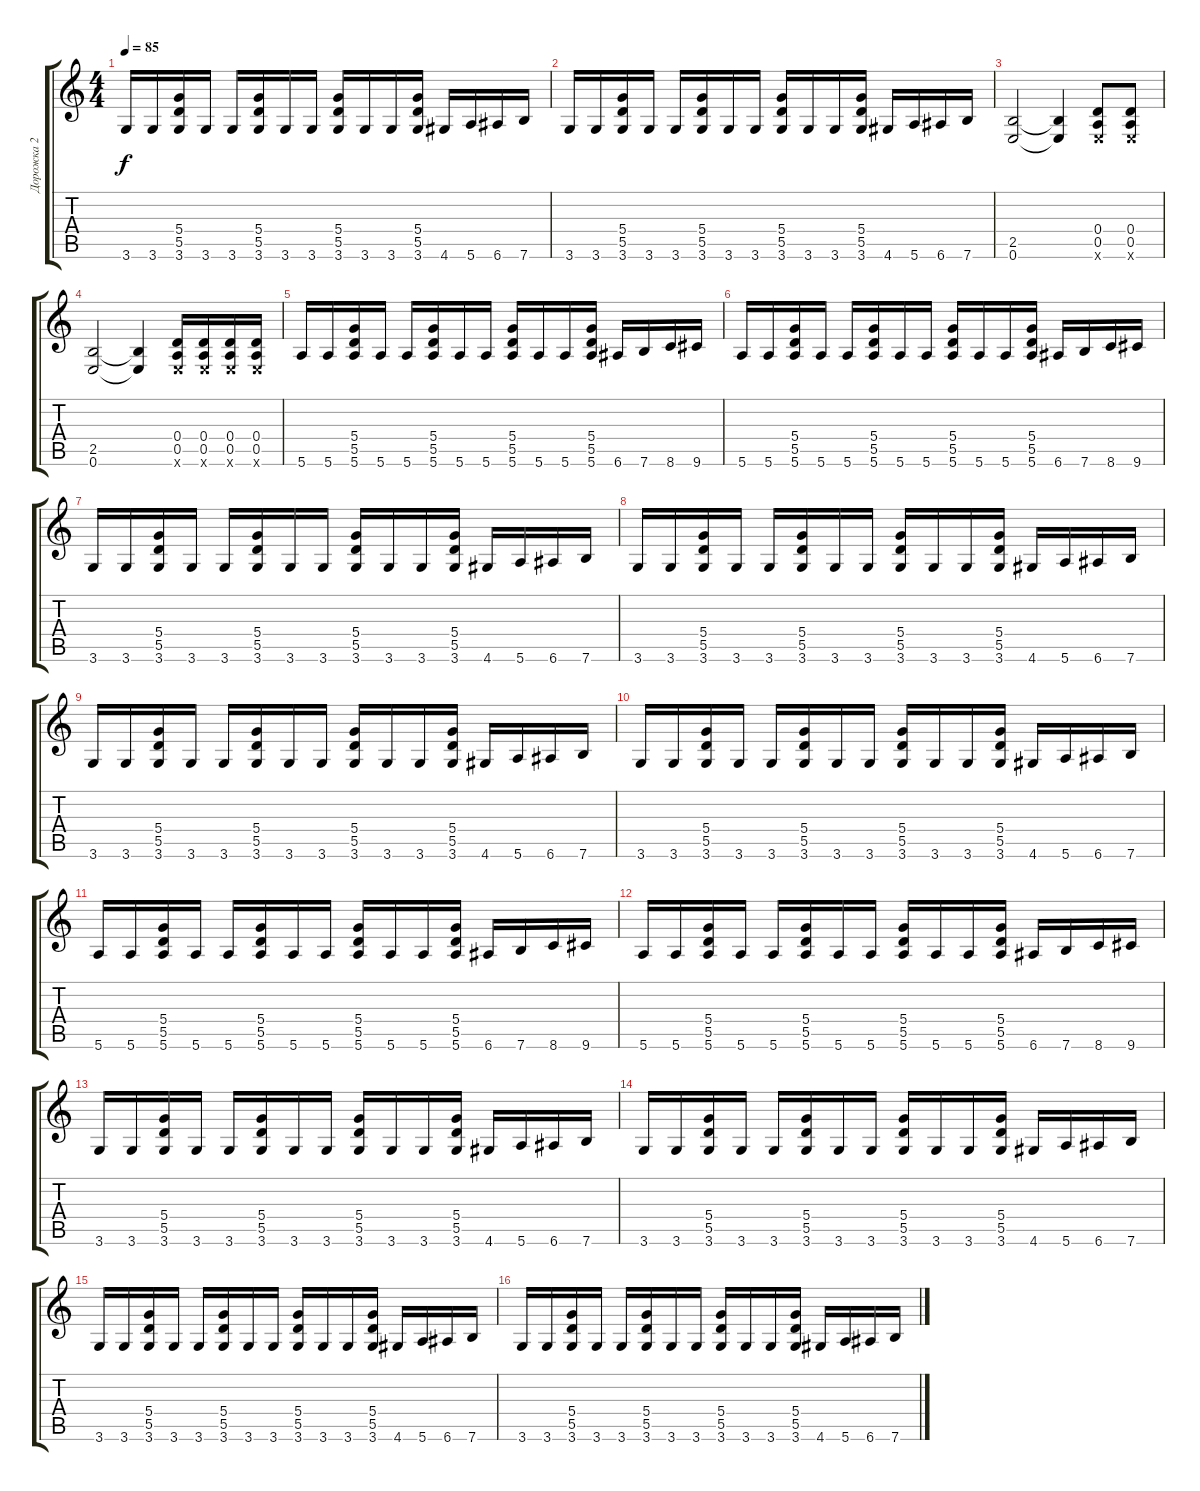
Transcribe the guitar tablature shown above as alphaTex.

\track ("Дорожка 2" "Дорожка 2") {instrument acousticguitarsteel}
\staff {score tabs}
\tuning (E4 B3 G3 D3 A2 E2) {hide}
\ts (4 4)
\tempo 85
\clef g2
\ks c
3.6.16{dy f} 3.6.16 (5.4 5.5 3.6).16 3.6.16 3.6.16 (5.4 5.5 3.6).16 3.6.16 3.6.16 (5.4 5.5 3.6).16 3.6.16 3.6.16 (5.4 5.5 3.6).16 4.6.16 5.6.16 6.6.16 7.6.16 |
3.6.16 3.6.16 (5.4 5.5 3.6).16 3.6.16 3.6.16 (5.4 5.5 3.6).16 3.6.16 3.6.16 (5.4 5.5 3.6).16 3.6.16 3.6.16 (5.4 5.5 3.6).16 4.6.16 5.6.16 6.6.16 7.6.16 |
(2.5 0.6).2 (2.5{t} 0.6{t}).4 (0.4 0.5 0.6{x}).8 (0.4 0.5 0.6{x}).8 |
(2.5 0.6).2 (2.5{t} 0.6{t}).4 (0.4 0.5 0.6{x}).16 (0.4 0.5 0.6{x}).16 (0.4 0.5 0.6{x}).16 (0.4 0.5 0.6{x}).16 |
5.6.16 5.6.16 (5.4 5.5 5.6).16 5.6.16 5.6.16 (5.4 5.5 5.6).16 5.6.16 5.6.16 (5.4 5.5 5.6).16 5.6.16 5.6.16 (5.4 5.5 5.6).16 6.6.16 7.6.16 8.6.16 9.6.16 |
5.6.16 5.6.16 (5.4 5.5 5.6).16 5.6.16 5.6.16 (5.4 5.5 5.6).16 5.6.16 5.6.16 (5.4 5.5 5.6).16 5.6.16 5.6.16 (5.4 5.5 5.6).16 6.6.16 7.6.16 8.6.16 9.6.16 |
3.6.16 3.6.16 (5.4 5.5 3.6).16 3.6.16 3.6.16 (5.4 5.5 3.6).16 3.6.16 3.6.16 (5.4 5.5 3.6).16 3.6.16 3.6.16 (5.4 5.5 3.6).16 4.6.16 5.6.16 6.6.16 7.6.16 |
3.6.16 3.6.16 (5.4 5.5 3.6).16 3.6.16 3.6.16 (5.4 5.5 3.6).16 3.6.16 3.6.16 (5.4 5.5 3.6).16 3.6.16 3.6.16 (5.4 5.5 3.6).16 4.6.16 5.6.16 6.6.16 7.6.16 |
3.6.16 3.6.16 (5.4 5.5 3.6).16 3.6.16 3.6.16 (5.4 5.5 3.6).16 3.6.16 3.6.16 (5.4 5.5 3.6).16 3.6.16 3.6.16 (5.4 5.5 3.6).16 4.6.16 5.6.16 6.6.16 7.6.16 |
3.6.16 3.6.16 (5.4 5.5 3.6).16 3.6.16 3.6.16 (5.4 5.5 3.6).16 3.6.16 3.6.16 (5.4 5.5 3.6).16 3.6.16 3.6.16 (5.4 5.5 3.6).16 4.6.16 5.6.16 6.6.16 7.6.16 |
5.6.16 5.6.16 (5.4 5.5 5.6).16 5.6.16 5.6.16 (5.4 5.5 5.6).16 5.6.16 5.6.16 (5.4 5.5 5.6).16 5.6.16 5.6.16 (5.4 5.5 5.6).16 6.6.16 7.6.16 8.6.16 9.6.16 |
5.6.16 5.6.16 (5.4 5.5 5.6).16 5.6.16 5.6.16 (5.4 5.5 5.6).16 5.6.16 5.6.16 (5.4 5.5 5.6).16 5.6.16 5.6.16 (5.4 5.5 5.6).16 6.6.16 7.6.16 8.6.16 9.6.16 |
3.6.16 3.6.16 (5.4 5.5 3.6).16 3.6.16 3.6.16 (5.4 5.5 3.6).16 3.6.16 3.6.16 (5.4 5.5 3.6).16 3.6.16 3.6.16 (5.4 5.5 3.6).16 4.6.16 5.6.16 6.6.16 7.6.16 |
3.6.16 3.6.16 (5.4 5.5 3.6).16 3.6.16 3.6.16 (5.4 5.5 3.6).16 3.6.16 3.6.16 (5.4 5.5 3.6).16 3.6.16 3.6.16 (5.4 5.5 3.6).16 4.6.16 5.6.16 6.6.16 7.6.16 |
3.6.16 3.6.16 (5.4 5.5 3.6).16 3.6.16 3.6.16 (5.4 5.5 3.6).16 3.6.16 3.6.16 (5.4 5.5 3.6).16 3.6.16 3.6.16 (5.4 5.5 3.6).16 4.6.16 5.6.16 6.6.16 7.6.16 |
3.6.16 3.6.16 (5.4 5.5 3.6).16 3.6.16 3.6.16 (5.4 5.5 3.6).16 3.6.16 3.6.16 (5.4 5.5 3.6).16 3.6.16 3.6.16 (5.4 5.5 3.6).16 4.6.16 5.6.16 6.6.16 7.6.16
